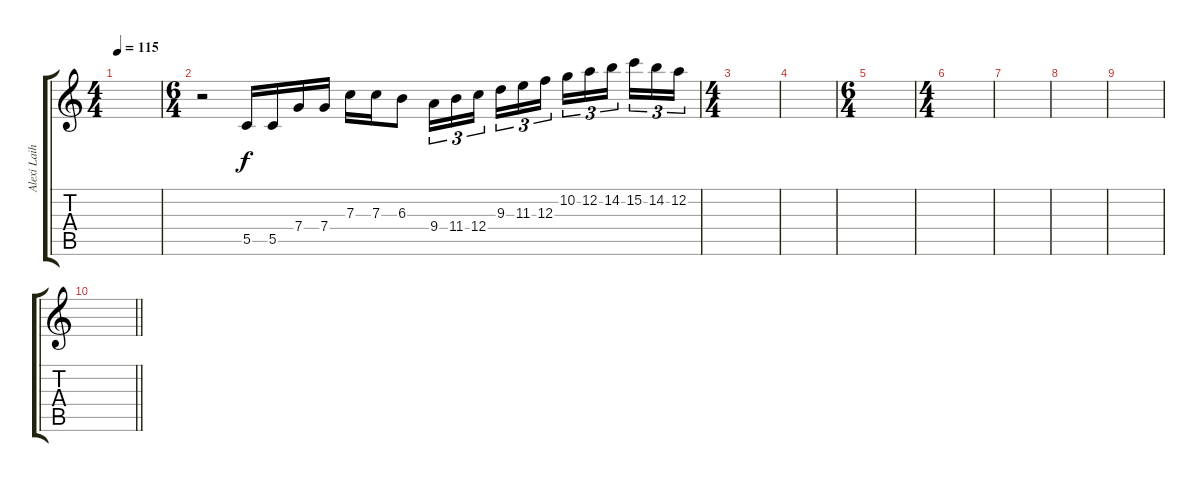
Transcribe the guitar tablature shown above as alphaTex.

\track ("Alexi Laiho - Lead Guitar 2" "Alexi Laih") {instrument distortionguitar}
\staff {score tabs}
\tuning (D4 A3 F3 C3 G2 C2) {hide}
\ts (4 4)
\tempo 115
\clef g2
\ks c
|
\ts (6 4)
r.2 5.5.16 5.5.16 7.4.16 7.4.16 7.3.16 7.3.16 6.3.8 9.4.16{tu (3 2)} 11.4.16{tu (3 2)} 12.4.16{tu (3 2) beam splitsecondary} 9.3.16{tu (3 2)} 11.3.16{tu (3 2)} 12.3.16{tu (3 2) beam splitsecondary} 10.2.16{tu (3 2)} 12.2.16{tu (3 2)} 14.2.16{tu (3 2) beam splitsecondary} 15.2.16{tu (3 2)} 14.2.16{tu (3 2)} 12.2.16{tu (3 2)} |
\ts (4 4)
|
|
\ts (6 4)
|
\ts (4 4)
|
|
|
|
\barLineRight lightlight
